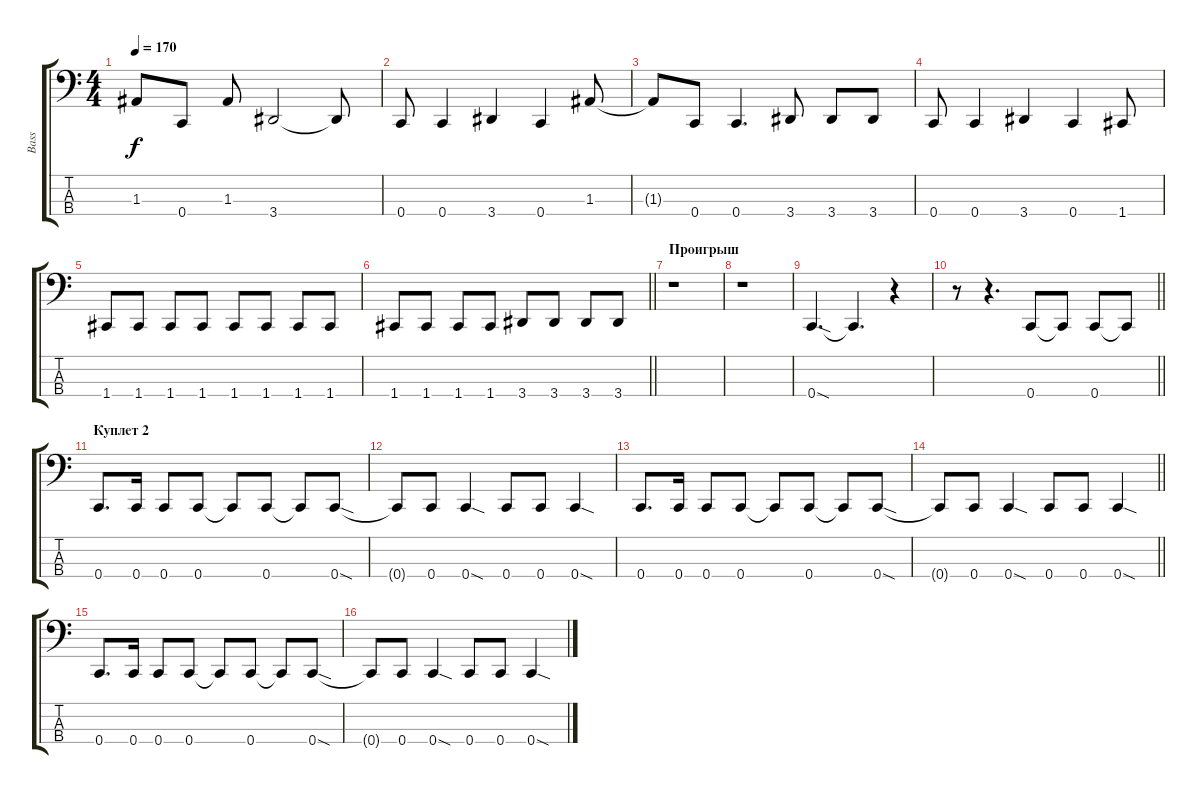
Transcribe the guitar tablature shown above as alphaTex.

\track ("Bass" "Bass") {instrument electricbassfinger}
\staff {score tabs}
\tuning (G2 D2 A1 C1) {hide}
\ts (4 4)
\tempo 170
\clef f4
\ks c
1.3{t}.8{dy f} 0.4.8 1.3.8 3.4.2 3.4{t}.8 |
0.4.8 0.4.4 3.4.4 0.4.4 1.3.8 |
1.3{t}.8 0.4.8 0.4.4{d} 3.4.8 3.4.8 3.4.8 |
0.4.8 0.4.4 3.4.4 0.4.4 1.4.8 |
1.4.8 1.4.8 1.4.8 1.4.8 1.4.8 1.4.8 1.4.8 1.4.8 |
\barLineRight lightlight
1.4.8 1.4.8 1.4.8 1.4.8 3.4.8 3.4.8 3.4.8 3.4.8 |
\section ("" "Проигрыш")
r.1 |
r.1 |
0.4{sod}.4{d} 0.4{t}.4{d} r.4 |
\barLineRight lightlight
r.8 r.4{d} 0.4.8 0.4{t}.8 0.4.8 0.4{t}.8 |
\section ("" "Куплет 2")
0.4.8{d} 0.4.16 0.4.8 0.4.8 0.4{t}.8 0.4.8 0.4{t}.8 0.4{sod}.8 |
0.4{t}.8 0.4.8 0.4{sod}.4 0.4.8 0.4.8 0.4{sod}.4 |
0.4.8{d} 0.4.16 0.4.8 0.4.8 0.4{t}.8 0.4.8 0.4{t}.8 0.4{sod}.8 |
\barLineRight lightlight
0.4{t}.8 0.4.8 0.4{sod}.4 0.4.8 0.4.8 0.4{sod}.4 |
0.4.8{d} 0.4.16 0.4.8 0.4.8 0.4{t}.8 0.4.8 0.4{t}.8 0.4{sod}.8 |
0.4{t}.8 0.4.8 0.4{sod}.4 0.4.8 0.4.8 0.4{sod}.4
